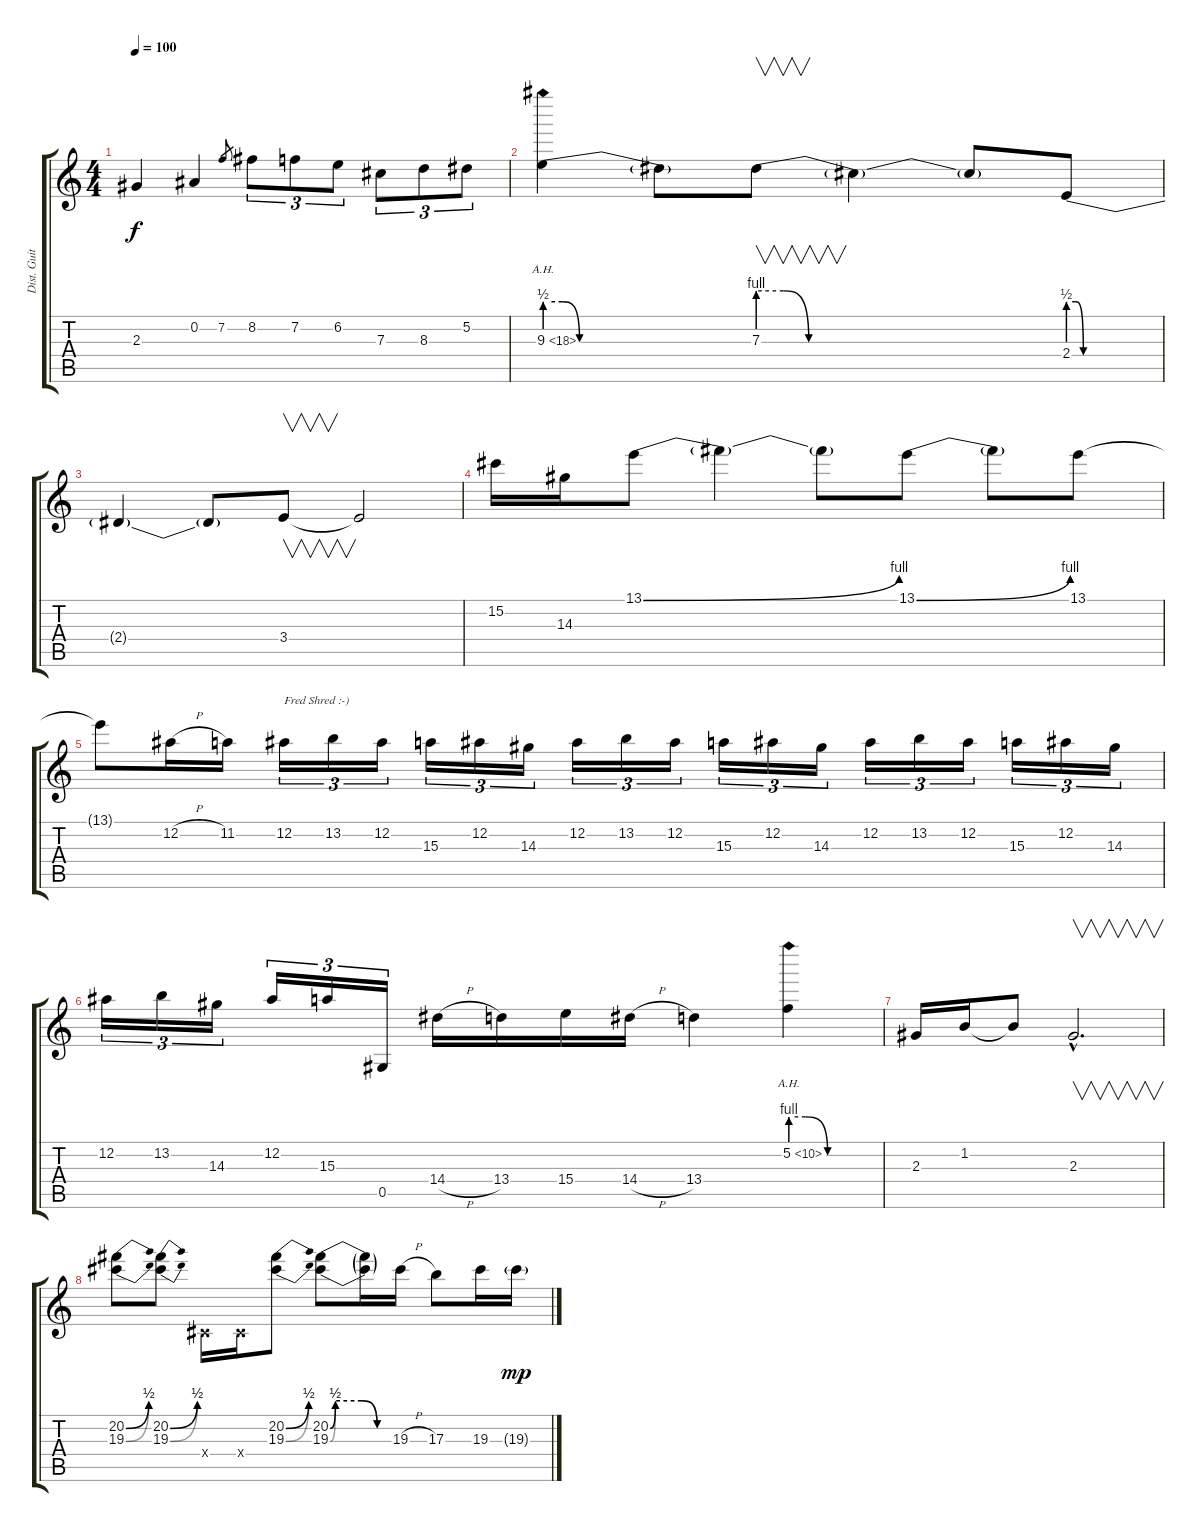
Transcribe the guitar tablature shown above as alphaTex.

\track ("Dist. Guitar 1" "Dist. Guit") {instrument distortionguitar}
\staff {score tabs}
\tuning (Eb4 Bb3 Gb3 Db3 Ab2 Eb2) {hide}
\ts (4 4)
\tempo 100
\clef g2
\ks c
2.3{t}.4{dy f} 0.2.4 7.2.8{gr} 8.2.8{tu (3 2)} 7.2.8{tu (3 2)} 6.2.8{tu (3 2)} 7.3.8{tu (3 2)} 8.3.8{tu (3 2)} 5.2.8{tu (3 2)} |
9.3{be (custom 0 2 5 2 10 0 60 0) ah 9}.4 9.3{t}.8 7.3{be (custom 0 4 5 4 10 0 60 0)}.8{v} 7.3{t}.4 7.3{t}.8 2.4{be (custom 0 2 5 2 10 0 60 0)}.8 |
2.4{t}.4 2.4{t}.8 3.4.8{v} 3.4{t}.2 |
15.2.16 14.3.16 13.1{be (bend 0 0 60 4)}.8 13.1{t}.4 13.1{t}.8 13.1{be (bend 0 0 60 4)}.8 13.1{t}.8 13.1.8 |
13.1{t}.8 12.2{h}.16 11.2.16 12.2.16{tu (3 2) txt "Fred Shred :-)"} 13.2.16{tu (3 2)} 12.2.16{tu (3 2)} 15.3.16{tu (3 2)} 12.2.16{tu (3 2)} 14.3.16{tu (3 2)} 12.2.16{tu (3 2)} 13.2.16{tu (3 2)} 12.2.16{tu (3 2)} 15.3.16{tu (3 2)} 12.2.16{tu (3 2)} 14.3.16{tu (3 2)} 12.2.16{tu (3 2)} 13.2.16{tu (3 2)} 12.2.16{tu (3 2)} 15.3.16{tu (3 2)} 12.2.16{tu (3 2)} 14.3.16{tu (3 2)} |
12.2.16{tu (3 2)} 13.2.16{tu (3 2)} 14.3.16{tu (3 2)} 12.2.16{tu (3 2)} 15.3.16{tu (3 2)} 0.5.16{tu (3 2)} 14.4{h}.16 13.4.16 15.4.16 14.4{h}.16 13.4.4 5.2{be (custom 0 4 10 4 25 0 60 0) ah 5}.4 |
2.3.16 1.2.16 1.2{t}.8 2.3{hac}.2{v d} |
(20.2{be (bend 0 0 60 2)} 19.3{be (bend 0 0 60 2)}).8 (20.2{be (bend 0 0 60 2)} 19.3{be (bend 0 0 60 2)}).8 0.4{x}.16 0.4{x}.16 (20.2{be (bend 0 0 60 2)} 19.3{be (bend 0 0 60 2)}).8 (20.2{be (custom 0 0 5 2 30 2 45 0 60 0)} 19.3{be (custom 0 0 5 2 30 2 45 0 60 0)}).8 (20.2{t} 19.3{t}).16 19.3{h}.16 17.3.8 19.3.16 19.3{g}.16{dy mp}
